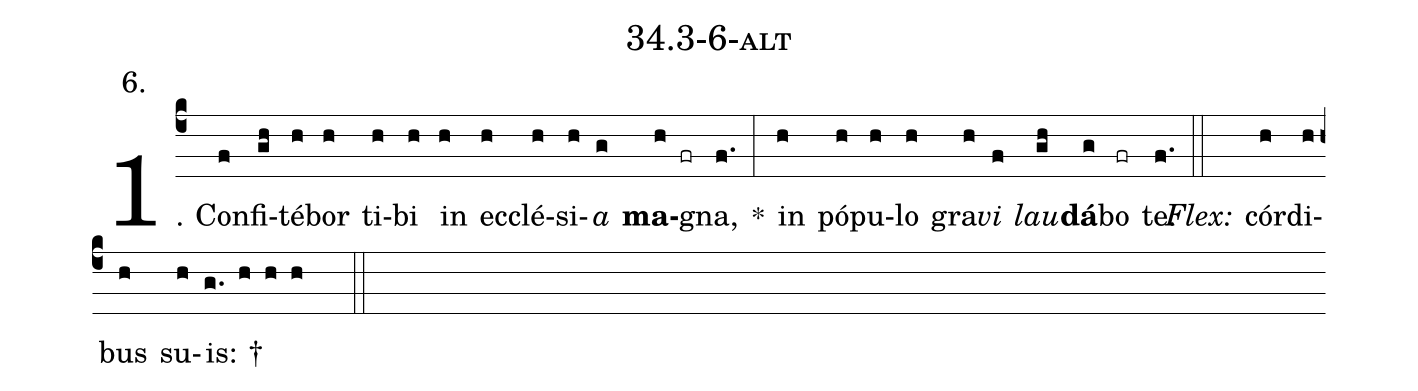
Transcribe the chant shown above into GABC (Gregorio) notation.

name: 34.3-6-alt;
annotation: 6.;
%%
(c4)1. Con(f)fi(gh)té(h)bor(h) ti(h)bi(h) in(h) ec(h)clé(h)si(h)<i>a</i>(g) <b>ma</b>(h fr)gna,(f.) *(:) in(h) pó(h)pu(h)lo(h) gra(h)<i>vi</i>(f) <i>lau</i>(gh)<b>dá</b>(g)bo(fr) te.(f.) (::)
<i>Flex:</i>()  cór(h)di(h)bus(h) su(h)is: †(g. h h h  ::)

%E(h) u(h) o(f) u(gh) a(g) e.(f.) (::)
